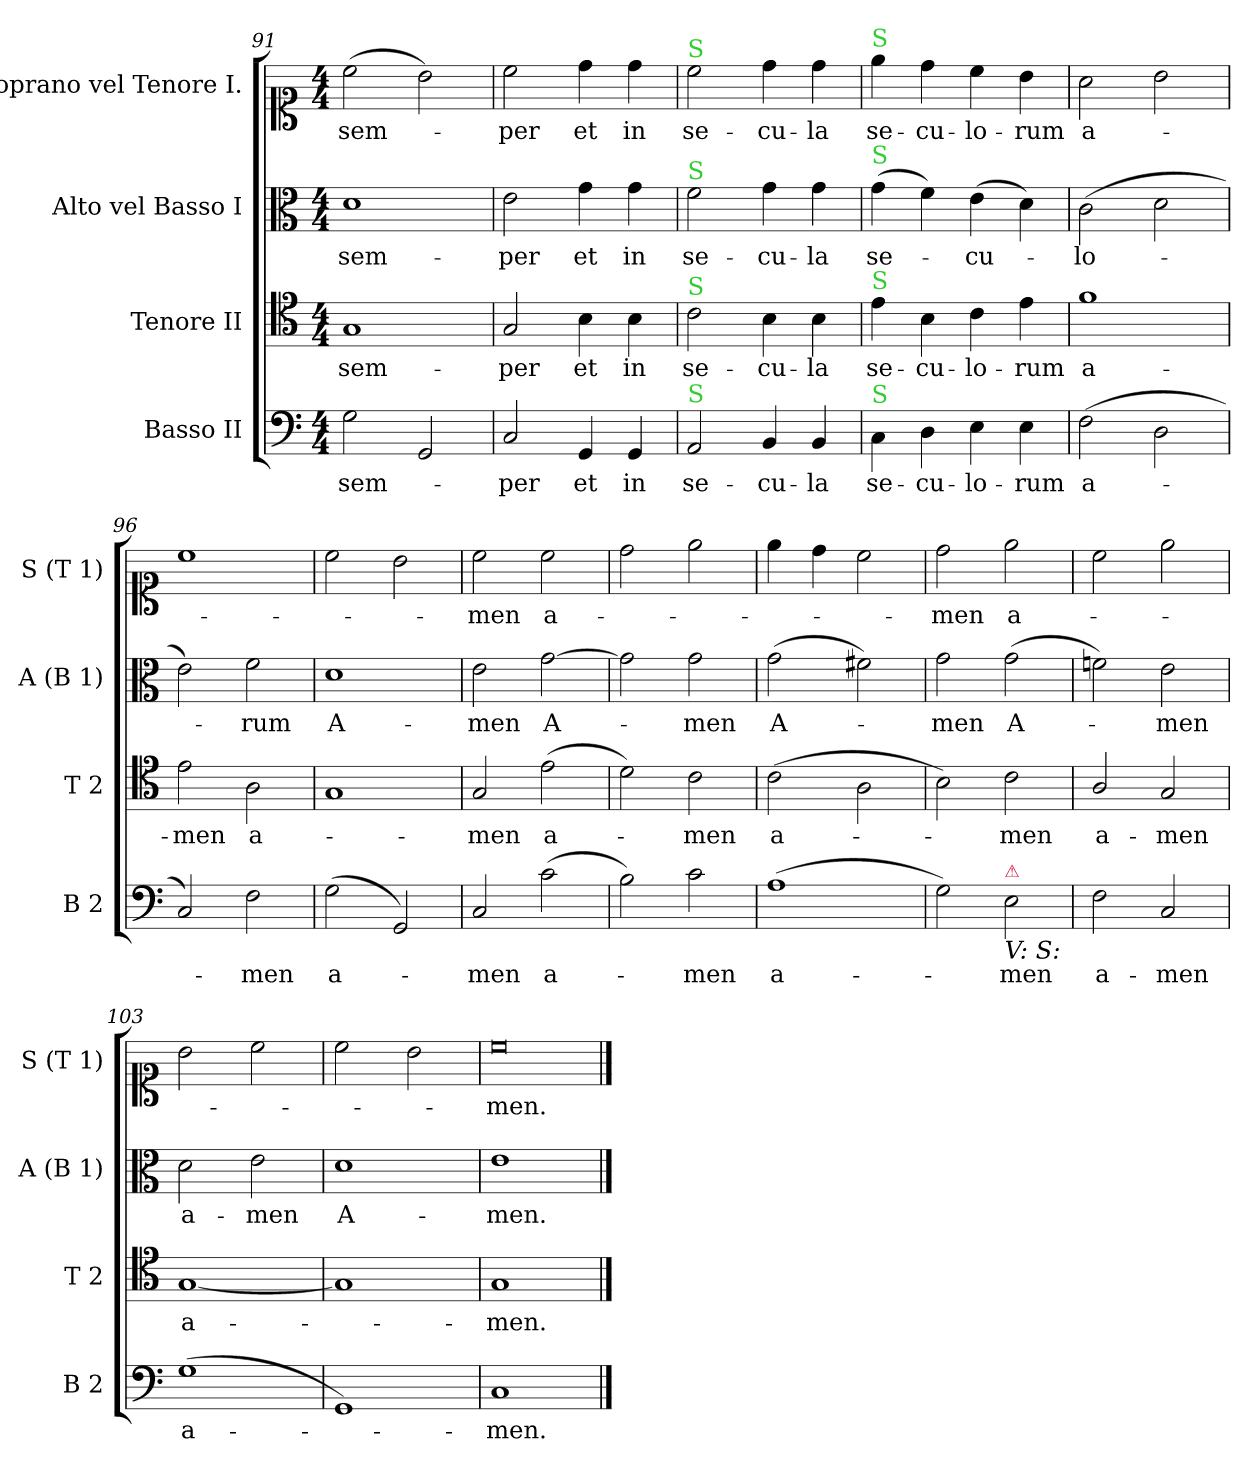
**kern	**text	**kern	**text	**kern	**text	**kern	**text
*part4	*part4	*part3	*part3	*part2	*part2	*part1	*part1
*staff4	*staff4	*staff3	*staff3	*staff2	*staff2	*staff1	*staff1
*I"Basso II	*	*I"Tenore II	*	*I"Alto vel Basso I	*	*I"Soprano vel Tenore I.	*
*I'B 2	*	*I'T 2	*	*I'A (B 1)	*	*I'S (T 1)	*
*clefF4	*	*clefC4	*	*clefC3	*	*clefC1	*
*k[]	*	*k[]	*	*k[]	*	*k[]	*
*M4/4	*	*M4/4	*	*M4/4	*	*M4/4	*
=91	=91	=91	=91	=91	=91	=91	=91
2G\	sem-	1G	sem-	1d	sem-	(>2cc\	sem-
2GG/	.	.	.	.	.	2b\)	.
=92	=92	=92	=92	=92	=92	=92	=92
2C/	-per	2G/	-per	2e\	-per	2cc\	-per
4GG/	et	4B\	et	4g\	et	4dd\	et
4GG/	in	4B\	in	4g\	in	4dd\	in
=93	=93	=93	=93	=93	=93	=93	=93
!	!	!	!	!	!	!LO:TX:a:color=limegreen:t=S	!
!	!	!	!	!LO:TX:a:color=limegreen:t=S	!	!	!
!	!	!LO:TX:a:color=limegreen:t=S	!	!	!	!	!
!LO:TX:a:color=limegreen:t=S	!	!	!	!	!	!	!
2AA/	se-	2c\	se-	2f\	se-	2cc\	se-
4BB/	-cu-	4B\	-cu-	4g\	-cu-	4dd\	-cu-
4BB/	-la	4B\	-la	4g\	-la	4dd\	-la
=94	=94	=94	=94	=94	=94	=94	=94
!	!	!	!	!	!	!LO:TX:a:color=limegreen:t=S	!
!	!	!	!	!LO:TX:a:color=limegreen:t=S	!	!	!
!	!	!LO:TX:a:color=limegreen:t=S	!	!	!	!	!
!LO:TX:a:color=limegreen:t=S	!	!	!	!	!	!	!
4C\	se-	4e\	se-	(>4g\	se-	4ee\	se-
4D\	-cu-	4B\	-cu-	4f\)	.	4dd\	-cu-
4E\	-lo-	4c\	-lo-	(>4e\	-cu-	4cc\	-lo-
4E\	-rum	4e\	-rum	4d\)	.	4b\	-rum
=95	=95	=95	=95	=95	=95	=95	=95
(>2F\	a-	1f	a-	(>2c\	-lo-	2a\	a-
2D\	.	.	.	2d\	.	2b\	.
=96	=96	=96	=96	=96	=96	=96	=96
2C/)	.	2e\	-men	2e\)	.	1cc	.
2F\	-men	2A\	a-	2f\	-rum	.	.
=97	=97	=97	=97	=97	=97	=97	=97
(>2G\	a-	1G	.	1d	A-	2cc\	.
2GG/)	.	.	.	.	.	2b\	.
=98	=98	=98	=98	=98	=98	=98	=98
2C/	-men	2G/	-men	2e\	-men	2cc\	-men
(>2c\	a-	(>2e\	a-	[2g\	A-	2cc\	a-
=99	=99	=99	=99	=99	=99	=99	=99
2B\)	.	2d\)	.	2g\]	.	2dd\	.
2c\	-men	2c\	-men	2g\	-men	2ee\	.
=100	=100	=100	=100	=100	=100	=100	=100
(>1A	a-	(>2c\	a-	(>2g\	A-	4ee\	.
.	.	.	.	.	.	4dd\	.
.	.	2A\	.	2f#X\)	.	2cc\	.
=101	=101	=101	=101	=101	=101	=101	=101
2G\)	.	2B\)	.	2g\	-men	2dd\	-men
!LO:TX:b:i:t=V&colon; S&colon;	!	!	!	!	!	!	!
!LO:TX:a:color=crimson:t=⚠	!	!	!	!	!	!	!
2E\	-men	2c\	-men	(>2g\	A-	2ee\	a-
=102	=102	=102	=102	=102	=102	=102	=102
2F\	a-	2A/	a-	2fn\)	.	2cc\	.
2C/	-men	2G/	-men	2e\	-men	2ee\	.
=103	=103	=103	=103	=103	=103	=103	=103
(>1G	a-	[1G	a-	2d\	a-	2b\	.
.	.	.	.	2e\	-men	2cc\	.
=104	=104	=104	=104	=104	=104	=104	=104
1GG)	.	1G]	.	1d	A-	2cc\	.
.	.	.	.	.	.	2b\	.
=105	=105	=105	=105	=105	=105	=105	=105
!	!	!	!	!	!	!LO:N:vis=0	!
1C	-men.	1G	-men.	1e	-men.	1cc	-men.
==	==	==	==	==	==	==	==
*-	*-	*-	*-	*-	*-	*-	*-
